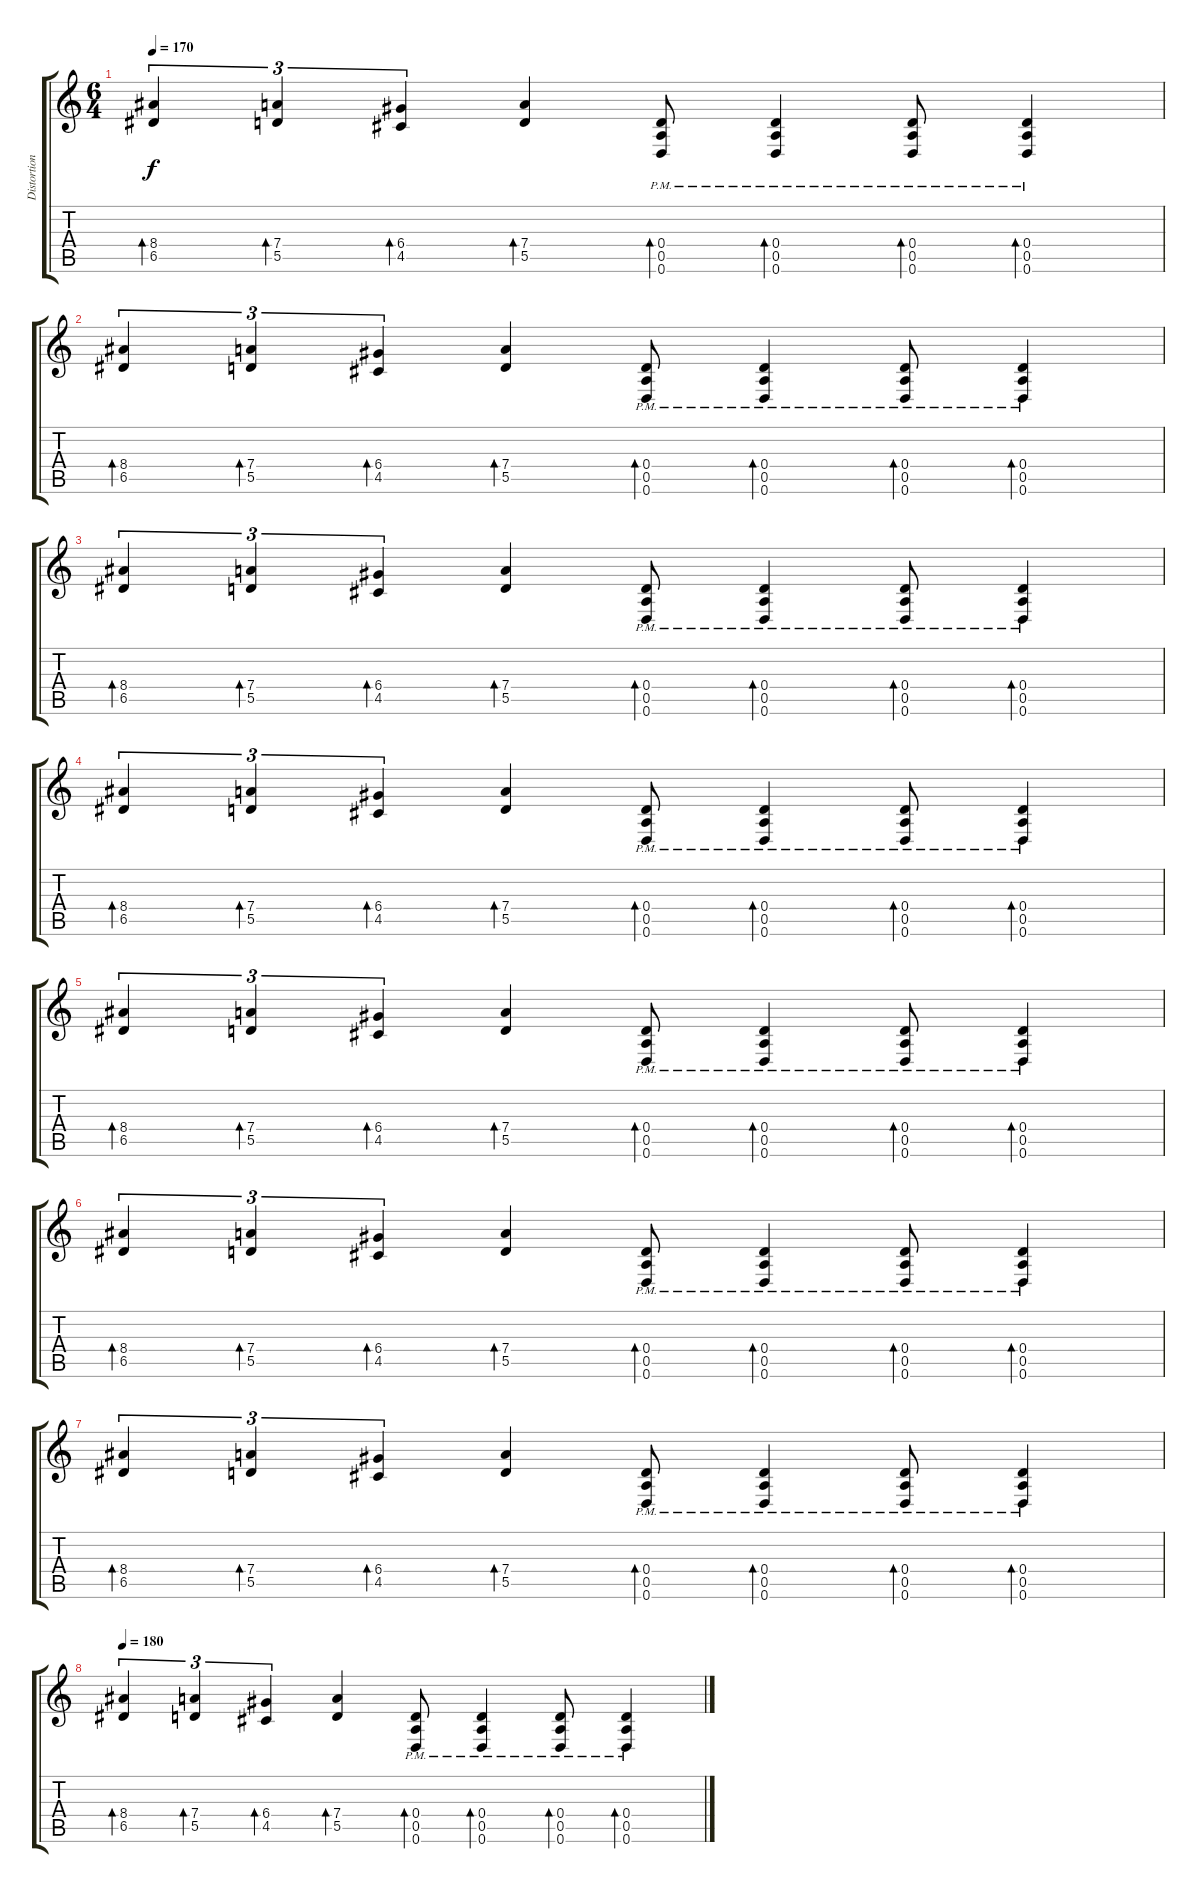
\track ("Distortion Guitar 2" "Distortion") {instrument distortionguitar}
\staff {score tabs}
\tuning (E4 B3 G3 D3 A2 D2) {hide}
\ts (6 4)
\tempo 170
\clef g2
\ks c
(8.4 6.5).4{tu (3 2) bd 60 dy f} (7.4 5.5).4{tu (3 2) bd 60} (6.4 4.5).4{tu (3 2) bd 60} (7.4 5.5).4{bd 60} (0.4{pm} 0.5{pm} 0.6{pm}).8{bd 60} (0.4{pm} 0.5{pm} 0.6{pm}).4{bd 60} (0.4{pm} 0.5{pm} 0.6{pm}).8{bd 60} (0.4{pm} 0.5{pm} 0.6{pm}).4{bd 60} |
(8.4 6.5).4{tu (3 2) bd 60} (7.4 5.5).4{tu (3 2) bd 60} (6.4 4.5).4{tu (3 2) bd 60} (7.4 5.5).4{bd 60} (0.4{pm} 0.5{pm} 0.6{pm}).8{bd 60} (0.4{pm} 0.5{pm} 0.6{pm}).4{bd 60} (0.4{pm} 0.5{pm} 0.6{pm}).8{bd 60} (0.4{pm} 0.5{pm} 0.6{pm}).4{bd 60} |
(8.4 6.5).4{tu (3 2) bd 60} (7.4 5.5).4{tu (3 2) bd 60} (6.4 4.5).4{tu (3 2) bd 60} (7.4 5.5).4{bd 60} (0.4{pm} 0.5{pm} 0.6{pm}).8{bd 60} (0.4{pm} 0.5{pm} 0.6{pm}).4{bd 60} (0.4{pm} 0.5{pm} 0.6{pm}).8{bd 60} (0.4{pm} 0.5{pm} 0.6{pm}).4{bd 60} |
(8.4 6.5).4{tu (3 2) bd 60} (7.4 5.5).4{tu (3 2) bd 60} (6.4 4.5).4{tu (3 2) bd 60} (7.4 5.5).4{bd 60} (0.4{pm} 0.5{pm} 0.6{pm}).8{bd 60} (0.4{pm} 0.5{pm} 0.6{pm}).4{bd 60} (0.4{pm} 0.5{pm} 0.6{pm}).8{bd 60} (0.4{pm} 0.5{pm} 0.6{pm}).4{bd 60} |
(8.4 6.5).4{tu (3 2) bd 60} (7.4 5.5).4{tu (3 2) bd 60} (6.4 4.5).4{tu (3 2) bd 60} (7.4 5.5).4{bd 60} (0.4{pm} 0.5{pm} 0.6{pm}).8{bd 60} (0.4{pm} 0.5{pm} 0.6{pm}).4{bd 60} (0.4{pm} 0.5{pm} 0.6{pm}).8{bd 60} (0.4{pm} 0.5{pm} 0.6{pm}).4{bd 60} |
(8.4 6.5).4{tu (3 2) bd 60} (7.4 5.5).4{tu (3 2) bd 60} (6.4 4.5).4{tu (3 2) bd 60} (7.4 5.5).4{bd 60} (0.4{pm} 0.5{pm} 0.6{pm}).8{bd 60} (0.4{pm} 0.5{pm} 0.6{pm}).4{bd 60} (0.4{pm} 0.5{pm} 0.6{pm}).8{bd 60} (0.4{pm} 0.5{pm} 0.6{pm}).4{bd 60} |
(8.4 6.5).4{tu (3 2) bd 60} (7.4 5.5).4{tu (3 2) bd 60} (6.4 4.5).4{tu (3 2) bd 60} (7.4 5.5).4{bd 60} (0.4{pm} 0.5{pm} 0.6{pm}).8{bd 60} (0.4{pm} 0.5{pm} 0.6{pm}).4{bd 60} (0.4{pm} 0.5{pm} 0.6{pm}).8{bd 60} (0.4{pm} 0.5{pm} 0.6{pm}).4{bd 60} |
\tempo 180
(8.4 6.5).4{tu (3 2) bd 60} (7.4 5.5).4{tu (3 2) bd 60} (6.4 4.5).4{tu (3 2) bd 60} (7.4 5.5).4{bd 60} (0.4{pm} 0.5{pm} 0.6{pm}).8{bd 60} (0.4{pm} 0.5{pm} 0.6{pm}).4{bd 60} (0.4{pm} 0.5{pm} 0.6{pm}).8{bd 60} (0.4{pm} 0.5{pm} 0.6{pm}).4{bd 60}
